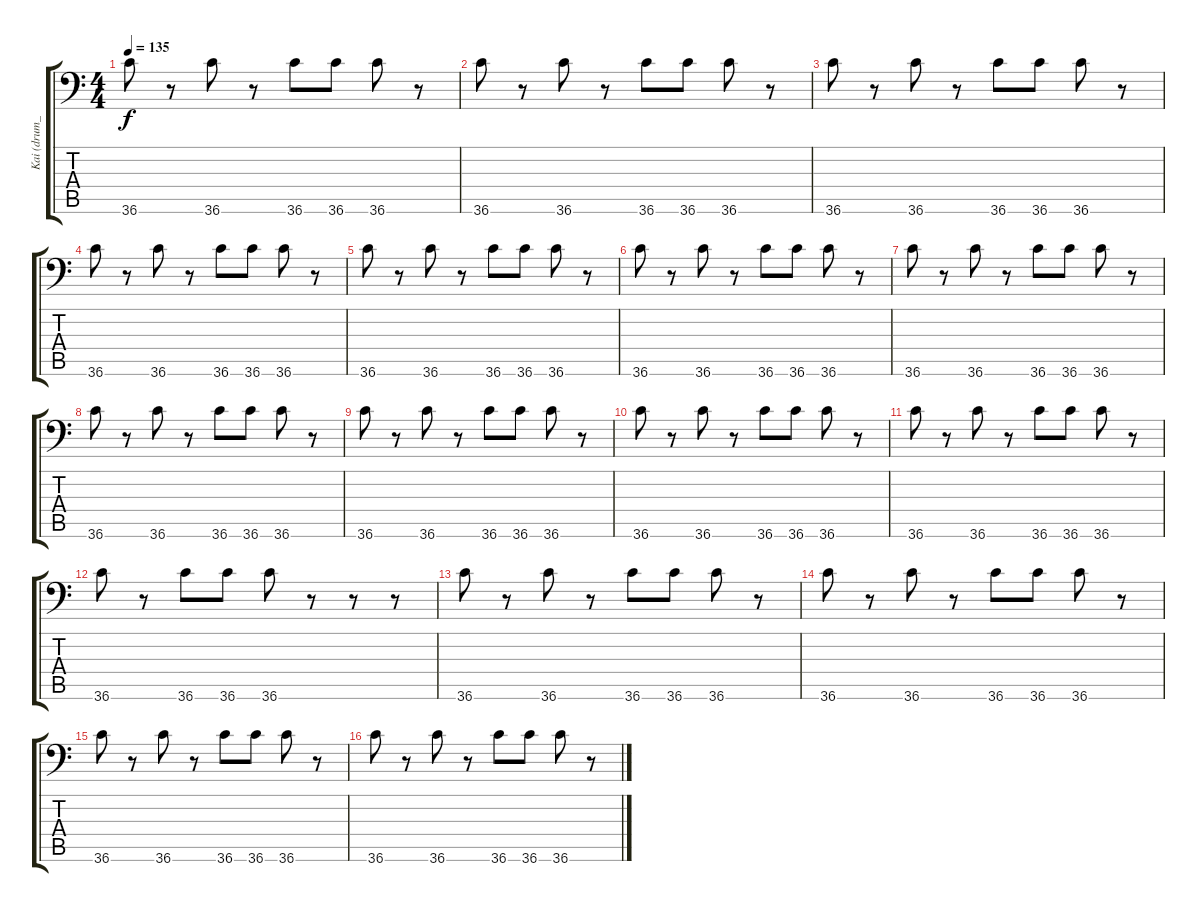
\track ("Kai (drum_bass)" "Kai (drum_") {instrument acousticgrandpiano}
\staff {score tabs}
\tuning (C-1 C-1 C-1 C-1 C-1 C-1) {hide}
\ts (4 4)
\tempo 135
\clef f4
\ks c
36.6.8{dy f} r.8 36.6.8 r.8 36.6.8 36.6.8 36.6.8 r.8 |
36.6.8 r.8 36.6.8 r.8 36.6.8 36.6.8 36.6.8 r.8 |
36.6.8 r.8 36.6.8 r.8 36.6.8 36.6.8 36.6.8 r.8 |
36.6.8 r.8 36.6.8 r.8 36.6.8 36.6.8 36.6.8 r.8 |
36.6.8 r.8 36.6.8 r.8 36.6.8 36.6.8 36.6.8 r.8 |
36.6.8 r.8 36.6.8 r.8 36.6.8 36.6.8 36.6.8 r.8 |
36.6.8 r.8 36.6.8 r.8 36.6.8 36.6.8 36.6.8 r.8 |
36.6.8 r.8 36.6.8 r.8 36.6.8 36.6.8 36.6.8 r.8 |
36.6.8 r.8 36.6.8 r.8 36.6.8 36.6.8 36.6.8 r.8 |
36.6.8 r.8 36.6.8 r.8 36.6.8 36.6.8 36.6.8 r.8 |
36.6.8 r.8 36.6.8 r.8 36.6.8 36.6.8 36.6.8 r.8 |
36.6.8 r.8 36.6.8 36.6.8 36.6.8 r.8 r.8 r.8 |
36.6.8 r.8 36.6.8 r.8 36.6.8 36.6.8 36.6.8 r.8 |
36.6.8 r.8 36.6.8 r.8 36.6.8 36.6.8 36.6.8 r.8 |
36.6.8 r.8 36.6.8 r.8 36.6.8 36.6.8 36.6.8 r.8 |
36.6.8 r.8 36.6.8 r.8 36.6.8 36.6.8 36.6.8 r.8
